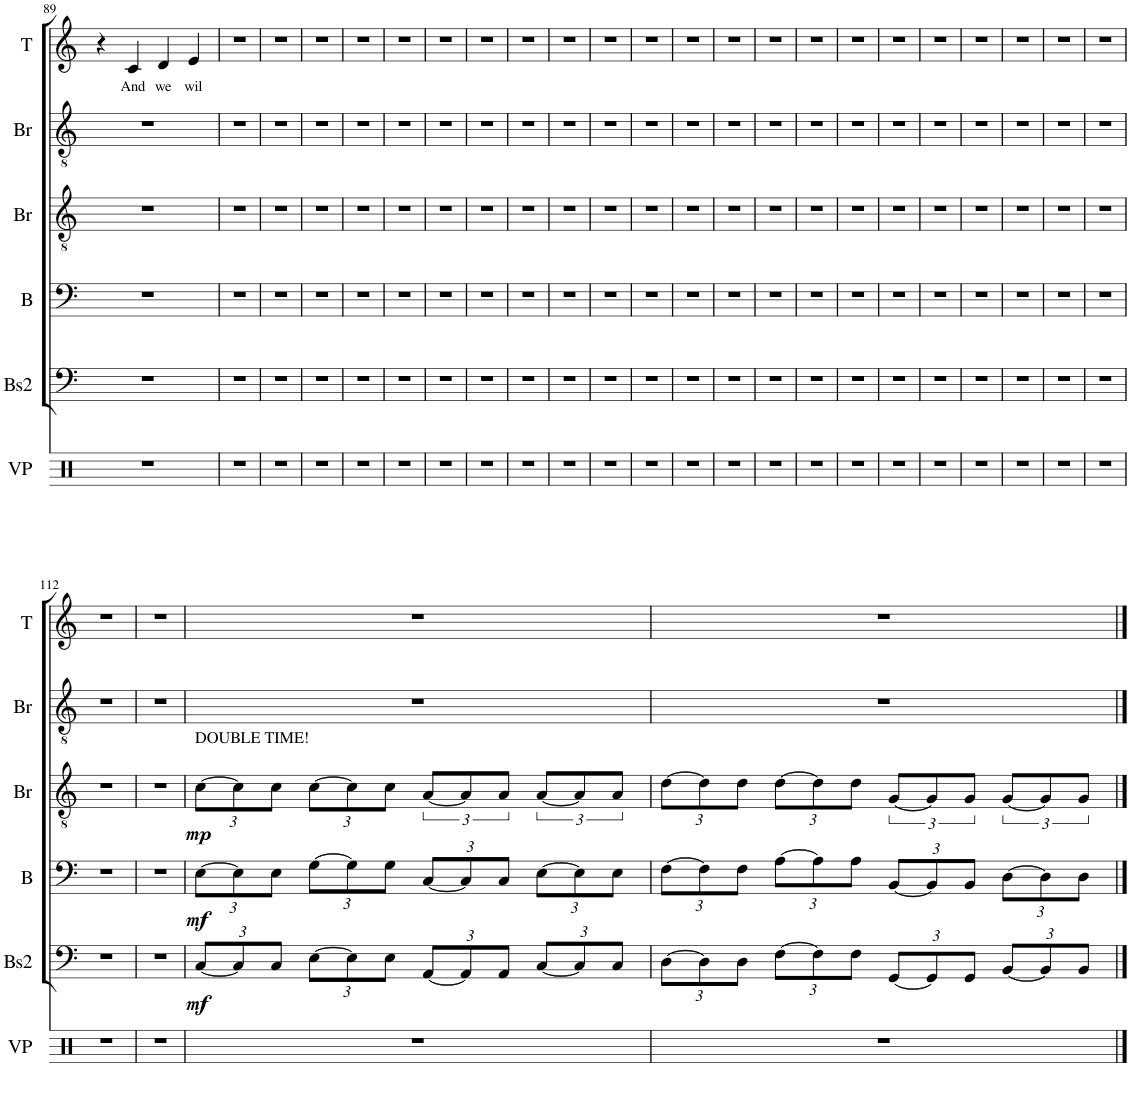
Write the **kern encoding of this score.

**kern	**kern	**dynam	**kern	**dynam	**kern	**dynam	**kern	**kern	**text
*part6	*part5	*part5	*part4	*part4	*part3	*part3	*part2	*part1	*part1
*staff6	*staff5	*staff5	*staff4	*staff4	*staff3	*staff3	*staff2	*staff1	*staff1
*I"Vocal Perc.	*I"Bass 2	*	*I"Bass 1	*	*I"Baritone 2	*	*I"Baritone 1	*I"Tenor	*
*I'VP	*I'Bs2	*	*I'B	*	*I'Br	*	*I'Br	*I'T	*
!!LO:PB:g=z
*clefX	*clefF4	*	*clefF4	*	*clefGv2	*	*clefGv2	*clefG2	*
*k[b-]	*k[]	*	*k[]	*	*k[]	*	*k[]	*k[]	*
*M4/4	*M4/4	*	*M4/4	*	*M4/4	*	*M4/4	*M4/4	*
*met(c)	*met(c)	*	*met(c)	*	*met(c)	*	*met(c)	*met(c)	*
=89	=89	=89	=89	=89	=89	=89	=89	=89	=89
1r	1r	.	1r	.	1r	.	1r	4r	.
!	!	!	!	!	!	!	!	!	!LO:LY:b
.	.	.	.	.	.	.	.	4c/	And
!	!	!	!	!	!	!	!	!	!LO:LY:b
.	.	.	.	.	.	.	.	4d/	we
!	!	!	!	!	!	!	!	!	!LO:LY:b
.	.	.	.	.	.	.	.	4e/	wil
=90	=90	=90	=90	=90	=90	=90	=90	=90	=90
1r	1r	.	1r	.	1r	.	1r	1r	.
=91	=91	=91	=91	=91	=91	=91	=91	=91	=91
1r	1r	.	1r	.	1r	.	1r	1r	.
=92	=92	=92	=92	=92	=92	=92	=92	=92	=92
1r	1r	.	1r	.	1r	.	1r	1r	.
=93	=93	=93	=93	=93	=93	=93	=93	=93	=93
1r	1r	.	1r	.	1r	.	1r	1r	.
=94	=94	=94	=94	=94	=94	=94	=94	=94	=94
1r	1r	.	1r	.	1r	.	1r	1r	.
=95	=95	=95	=95	=95	=95	=95	=95	=95	=95
1r	1r	.	1r	.	1r	.	1r	1r	.
=96	=96	=96	=96	=96	=96	=96	=96	=96	=96
1r	1r	.	1r	.	1r	.	1r	1r	.
=97	=97	=97	=97	=97	=97	=97	=97	=97	=97
1r	1r	.	1r	.	1r	.	1r	1r	.
=98	=98	=98	=98	=98	=98	=98	=98	=98	=98
1r	1r	.	1r	.	1r	.	1r	1r	.
=99	=99	=99	=99	=99	=99	=99	=99	=99	=99
1r	1r	.	1r	.	1r	.	1r	1r	.
=100	=100	=100	=100	=100	=100	=100	=100	=100	=100
1r	1r	.	1r	.	1r	.	1r	1r	.
=101	=101	=101	=101	=101	=101	=101	=101	=101	=101
1r	1r	.	1r	.	1r	.	1r	1r	.
=102	=102	=102	=102	=102	=102	=102	=102	=102	=102
1r	1r	.	1r	.	1r	.	1r	1r	.
=103	=103	=103	=103	=103	=103	=103	=103	=103	=103
1r	1r	.	1r	.	1r	.	1r	1r	.
=104	=104	=104	=104	=104	=104	=104	=104	=104	=104
1r	1r	.	1r	.	1r	.	1r	1r	.
=105	=105	=105	=105	=105	=105	=105	=105	=105	=105
1r	1r	.	1r	.	1r	.	1r	1r	.
=106	=106	=106	=106	=106	=106	=106	=106	=106	=106
1r	1r	.	1r	.	1r	.	1r	1r	.
=107	=107	=107	=107	=107	=107	=107	=107	=107	=107
1r	1r	.	1r	.	1r	.	1r	1r	.
=108	=108	=108	=108	=108	=108	=108	=108	=108	=108
1r	1r	.	1r	.	1r	.	1r	1r	.
=109	=109	=109	=109	=109	=109	=109	=109	=109	=109
1r	1r	.	1r	.	1r	.	1r	1r	.
=110	=110	=110	=110	=110	=110	=110	=110	=110	=110
1r	1r	.	1r	.	1r	.	1r	1r	.
=111	=111	=111	=111	=111	=111	=111	=111	=111	=111
1r	1r	.	1r	.	1r	.	1r	1r	.
!!LO:LB:g=z
=112	=112	=112	=112	=112	=112	=112	=112	=112	=112
1r	1r	.	1r	.	1r	.	1r	1r	.
=113	=113	=113	=113	=113	=113	=113	=113	=113	=113
1r	1r	.	1r	.	1r	.	1r	1r	.
=114	=114	=114	=114	=114	=114	=114	=114	=114	=114
*	*Xbrackettup	*	*Xbrackettup	*	*Xbrackettup	*	*	*	*
!	!	!	!	!	!LO:TX:a:t=DOUBLE TIME!	!	!	!	!
!	!	!LO:DY:b	!	!LO:DY:b	!	!LO:DY:b	!	!	!
1r	[12C/L	mf	[12E\L	mf	[12c\L	mp	1r	1r	.
.	12C/]	.	12E\]	.	12c\]	.	.	.	.
.	12C/J	.	12E\J	.	12c\J	.	.	.	.
.	[12E\L	.	[12G\L	.	[12c\L	.	.	.	.
.	12E\]	.	12G\]	.	12c\]	.	.	.	.
.	12E\J	.	12G\J	.	12c\J	.	.	.	.
*	*	*	*	*	*brackettup	*	*	*	*
.	[12AA/L	.	[12C/L	.	[12A/L	.	.	.	.
.	12AA/]	.	12C/]	.	12A/]	.	.	.	.
.	12AA/J	.	12C/J	.	12A/J	.	.	.	.
.	[12C/L	.	[12E\L	.	[12A/L	.	.	.	.
.	12C/]	.	12E\]	.	12A/]	.	.	.	.
.	12C/J	.	12E\J	.	12A/J	.	.	.	.
=115	=115	=115	=115	=115	=115	=115	=115	=115	=115
*	*	*	*	*	*Xbrackettup	*	*	*	*
1r	[12D\L	.	[12F\L	.	[12d\L	.	1r	1r	.
.	12D\]	.	12F\]	.	12d\]	.	.	.	.
.	12D\J	.	12F\J	.	12d\J	.	.	.	.
.	[12F\L	.	[12A\L	.	[12d\L	.	.	.	.
.	12F\]	.	12A\]	.	12d\]	.	.	.	.
.	12F\J	.	12A\J	.	12d\J	.	.	.	.
*	*	*	*	*	*brackettup	*	*	*	*
.	[12GG/L	.	[12BB/L	.	[12G/L	.	.	.	.
.	12GG/]	.	12BB/]	.	12G/]	.	.	.	.
.	12GG/J	.	12BB/J	.	12G/J	.	.	.	.
.	[12BB/L	.	[12D\L	.	[12G/L	.	.	.	.
.	12BB/]	.	12D\]	.	12G/]	.	.	.	.
.	12BB/J	.	12D\J	.	12G/J	.	.	.	.
==	==	==	==	==	==	==	==	==	==
*-	*-	*-	*-	*-	*-	*-	*-	*-	*-
